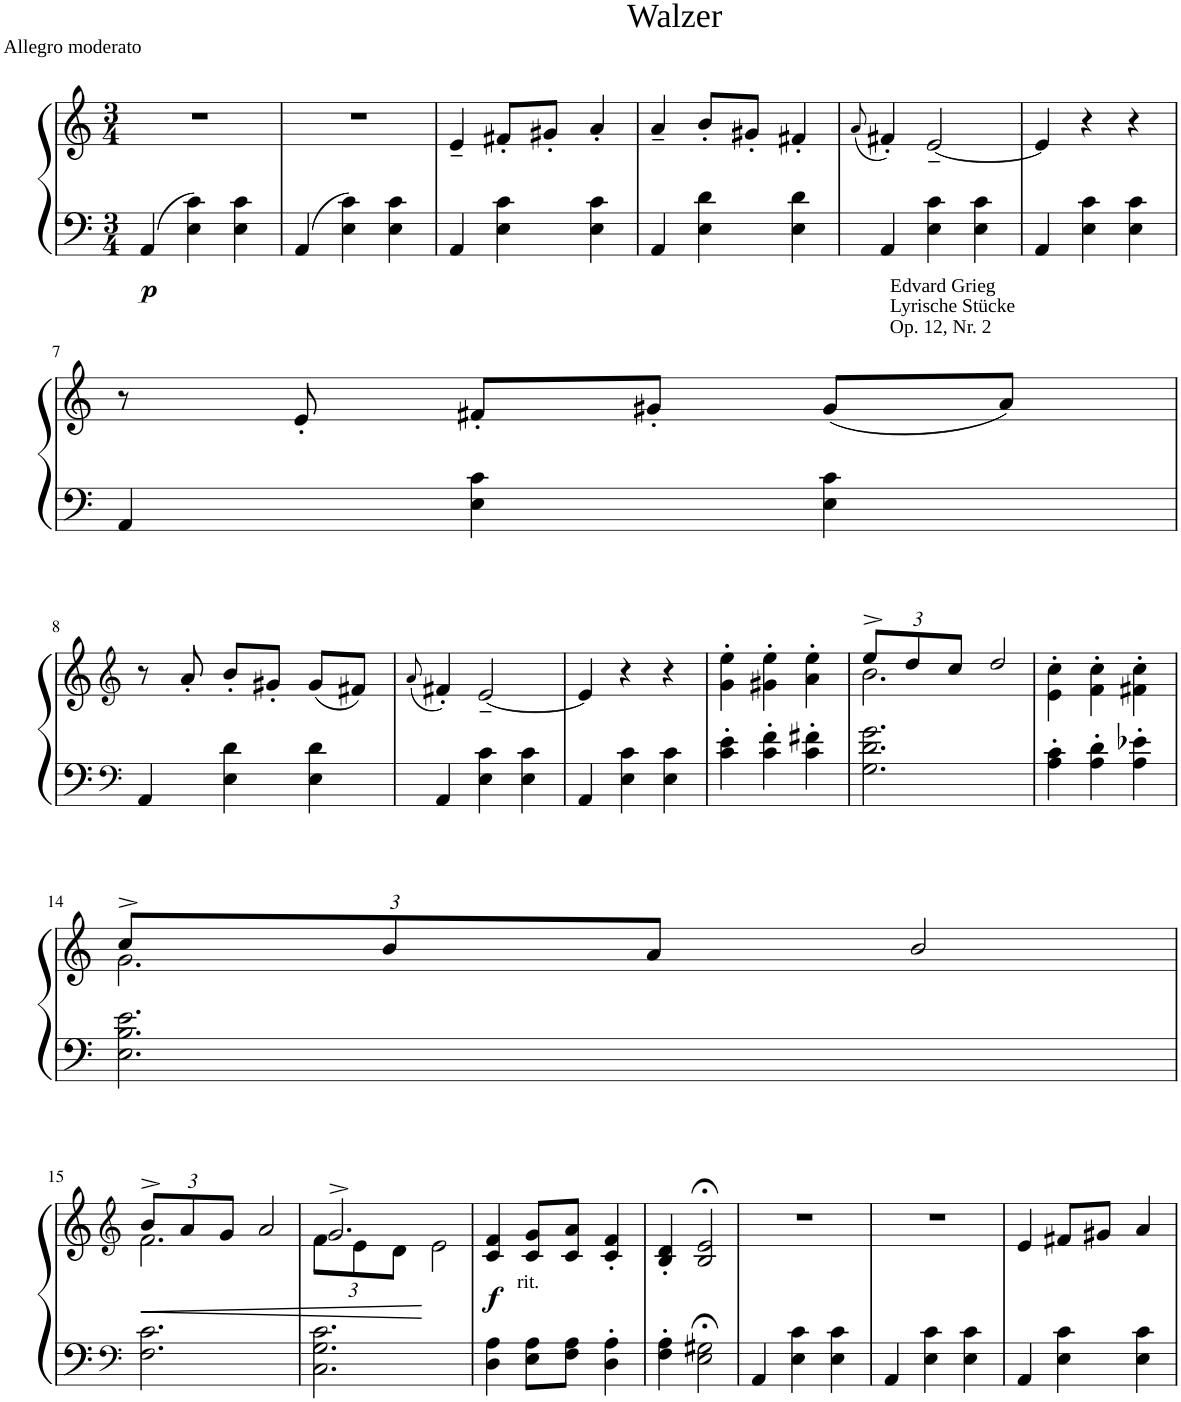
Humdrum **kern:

**kern	**kern	**dynam
*part1	*part1	*part1
*staff2	*staff1	*staff1/2
*I"unbenannt	*	*
*clefF4	*clefG2	*
*k[]	*k[]	*
*M3/4	*M3/4	*
=1	=1	=1
!	!LO:TX:a:t=Allegro moderato	!
!	!	!LO:DY:b=2
4AA/	2.r	p
4E\ 4c\	.	.
4E\ 4c\	.	.
=2	=2	=2
4AA/	2.r	.
4E\ 4c\	.	.
4E\ 4c\	.	.
=3	=3	=3
4AA/	4e~/	.
4E\ 4c\	8f#X'/L	.
.	8g#X'/J	.
4E\ 4c\	4a'/	.
=4	=4	=4
!	!LO:TX:a:t=Walzer	!
4AA/	4a~/	.
4E\ 4d\	8b'/L	.
.	8g#X'/J	.
4E\ 4d\	4f#X'/	.
=5	=5	=5
.	(8qa/	.
4AA/	4f#X'/)	.
4E\ 4c\	[2e~/	.
4E\ 4c\	.	.
=6	=6	=6
4AA/	4e/]	.
4E\ 4c\	4r	.
4E\ 4c\	4r	.
!!LO:LB:g=z
=7	=7	=7
4AA/	8r	.
.	8e'/	.
4E\ 4c\	8f#X'/L	.
.	8g#X'/J	.
4E\ 4c\	(8g#/L	.
!	!LO:TX:a:t=Edvard Grieg	!
!	!LO:TX:a:t=Lyrische Stücke	!
!	!LO:TX:a:t=Op. 12, Nr. 2	!
.	8a/J)	.
!!LO:LB:g=z
=8	=8	=8
*clefF4	*clefG2	*
4AA/	8r	.
.	8a'/	.
4E\ 4d\	8b'/L	.
.	8g#X'/J	.
4E\ 4d\	(8g#/L	.
.	8f#X/J)	.
=9	=9	=9
.	(8qa/	.
4AA/	4f#X'/)	.
4E\ 4c\	[2e~/	.
4E\ 4c\	.	.
=10	=10	=10
4AA/	4e/]	.
4E\ 4c\	4r	.
4E\ 4c\	4r	.
=11	=11	=11
4c\' 4e\'	4g\' 4ee\'	.
4c\' 4f\'	4g#X\' 4ee\'	.
4c\' 4f#X\'	4a\' 4ee\'	.
=12	=12	=12
*	*Xbrackettup	*
*	*^	*
2.G\ 2.d\ 2.g\	12ee^/L	2.b\	.
.	12dd/	.	.
.	12cc/J	.	.
.	2dd/	.	.
*	*v	*v	*
=13	=13	=13
4A\' 4c\'	4e\' 4cc\'	.
4A\' 4d\'	4f\' 4cc\'	.
4A\' 4e-X\'	4f#X\' 4cc\'	.
!!LO:LB:g=z
=14	=14	=14
*	*^	*
2.E\ 2.B\ 2.e\	12cc^/L	2.g\	.
.	12b/	.	.
.	12a/J	.	.
.	2b/	.	.
!!LO:LB:g=z	!!
=15	=15	=15	=15
*clefF4	*clefG2	*	*
!	!	!	!LO:HP:b
2.F\ 2.c\	12b^/L	2.f\	<
.	12a/	.	.
.	12g/J	.	.
.	2a/	.	.
=16	=16	=16	=16
2.C\ 2.G\ 2.c\	2.g^/	12f\L	.
.	.	12e\	.
.	.	12d\J	.
.	.	2e\	[
=17	=17	=17	=17
!	!LO:TX:b:t=rit.	!	!
!	!	!	!LO:DY:b
*	*v	*v	*
4D\ 4A\	4c/ 4f/	f
8E\ 8A\L	8c/ 8g/L	.
8F\ 8A\J	8c/ 8a/J	.
4D\' 4A\'	4c/' 4f/'	.
=18	=18	=18
4F\' 4A\'	4B/' 4d/'	.
2E\;< 2G#X\;<	2B/;< 2e/;<	.
=19	=19	=19
4AA/	2.r	.
4E\ 4c\	.	.
4E\ 4c\	.	.
=20	=20	=20
4AA/	2.r	.
4E\ 4c\	.	.
4E\ 4c\	.	.
=21	=21	=21
4AA/	4e/	.
4E\ 4c\	8f#X/L	.
.	8g#X/J	.
4E\ 4c\	4a/	.
=	=	=
*-	*-	*-
